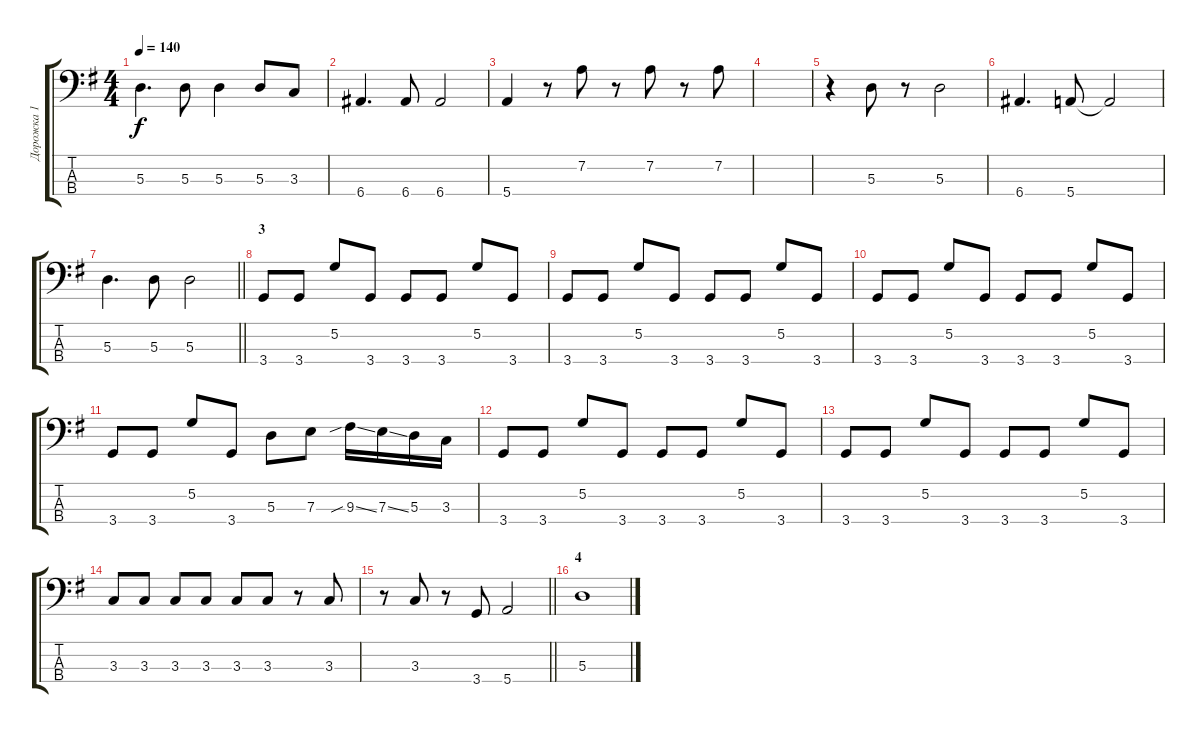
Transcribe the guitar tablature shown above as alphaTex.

\track ("Дорожка 1" "Дорожка 1") {instrument fretlessbass}
\staff {score tabs}
\tuning (G2 D2 A1 E1) {hide}
\ts (4 4)
\tempo 140
\clef f4
\ks g
5.3.4{d dy f} 5.3.8 5.3.4 5.3.8 3.3.8 |
6.4.4{d} 6.4.8 6.4.2 |
5.4.4 r.8 7.2.8 r.8 7.2.8 r.8 7.2.8 |
|
r.4 5.3.8 r.8 5.3.2 |
6.4.4{d} 5.4.8 5.4{t}.2 |
\barLineRight lightlight
5.3.4{d} 5.3.8 5.3.2 |
\section ("" "3")
3.4.8 3.4.8 5.2.8 3.4.8 3.4.8 3.4.8 5.2.8 3.4.8 |
3.4.8 3.4.8 5.2.8 3.4.8 3.4.8 3.4.8 5.2.8 3.4.8 |
3.4.8 3.4.8 5.2.8 3.4.8 3.4.8 3.4.8 5.2.8 3.4.8 |
3.4.8 3.4.8 5.2.8 3.4.8 5.3.8 7.3.8 9.3{sib ss}.16 7.3{ss}.16 5.3.16 3.3.16 |
3.4.8 3.4.8 5.2.8 3.4.8 3.4.8 3.4.8 5.2.8 3.4.8 |
3.4.8 3.4.8 5.2.8 3.4.8 3.4.8 3.4.8 5.2.8 3.4.8 |
3.3.8 3.3.8 3.3.8 3.3.8 3.3.8 3.3.8 r.8 3.3.8 |
\barLineRight lightlight
r.8 3.3.8 r.8 3.4.8 5.4.2 |
\section ("" "4")
5.3.1
